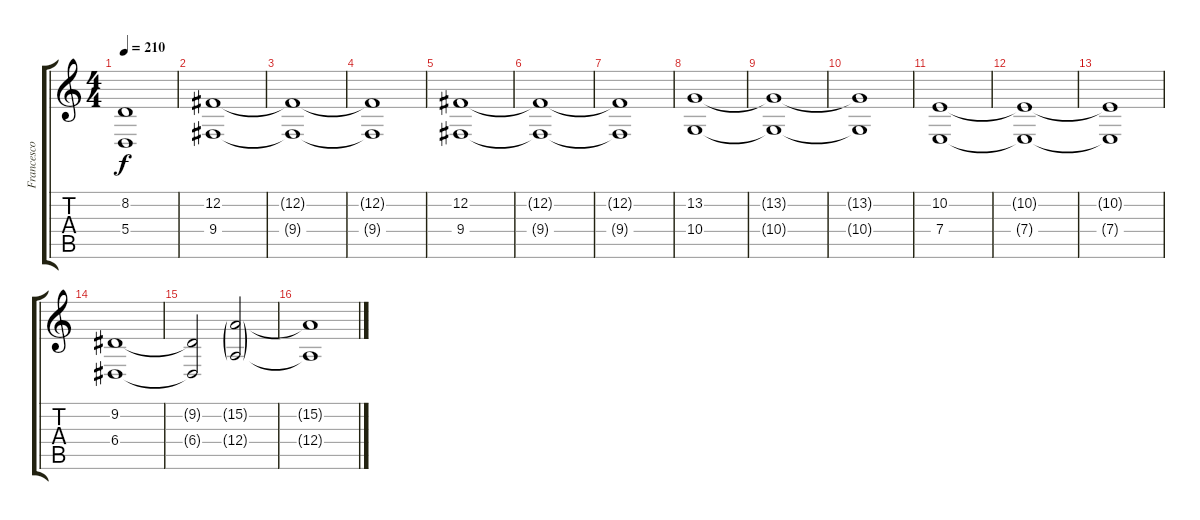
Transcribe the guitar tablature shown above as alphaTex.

\track ("Francesco Paoli" "Francesco ") {instrument stringensemble1}
\staff {score tabs}
\tuning (B3 Gb3 D3 A2 E2 B1) {hide}
\ts (4 4)
\tempo 210
\clef g2
\ks c
(8.2{t} 5.4{t}).1{dy f} |
(12.2 9.4).1 |
(12.2{t} 9.4{t}).1 |
(12.2{t} 9.4{t}).1 |
(12.2 9.4).1 |
(12.2{t} 9.4{t}).1 |
(12.2{t} 9.4{t}).1 |
(13.2 10.4).1 |
(13.2{t} 10.4{t}).1 |
(13.2{t} 10.4{t}).1 |
(10.2 7.4).1 |
(10.2{t} 7.4{t}).1 |
(10.2{t} 7.4{t}).1 |
(9.2 6.4).1 |
(9.2{t} 6.4{t}).2 (15.2{g} 12.4{g}).2 |
(15.2{t} 12.4{t}).1
